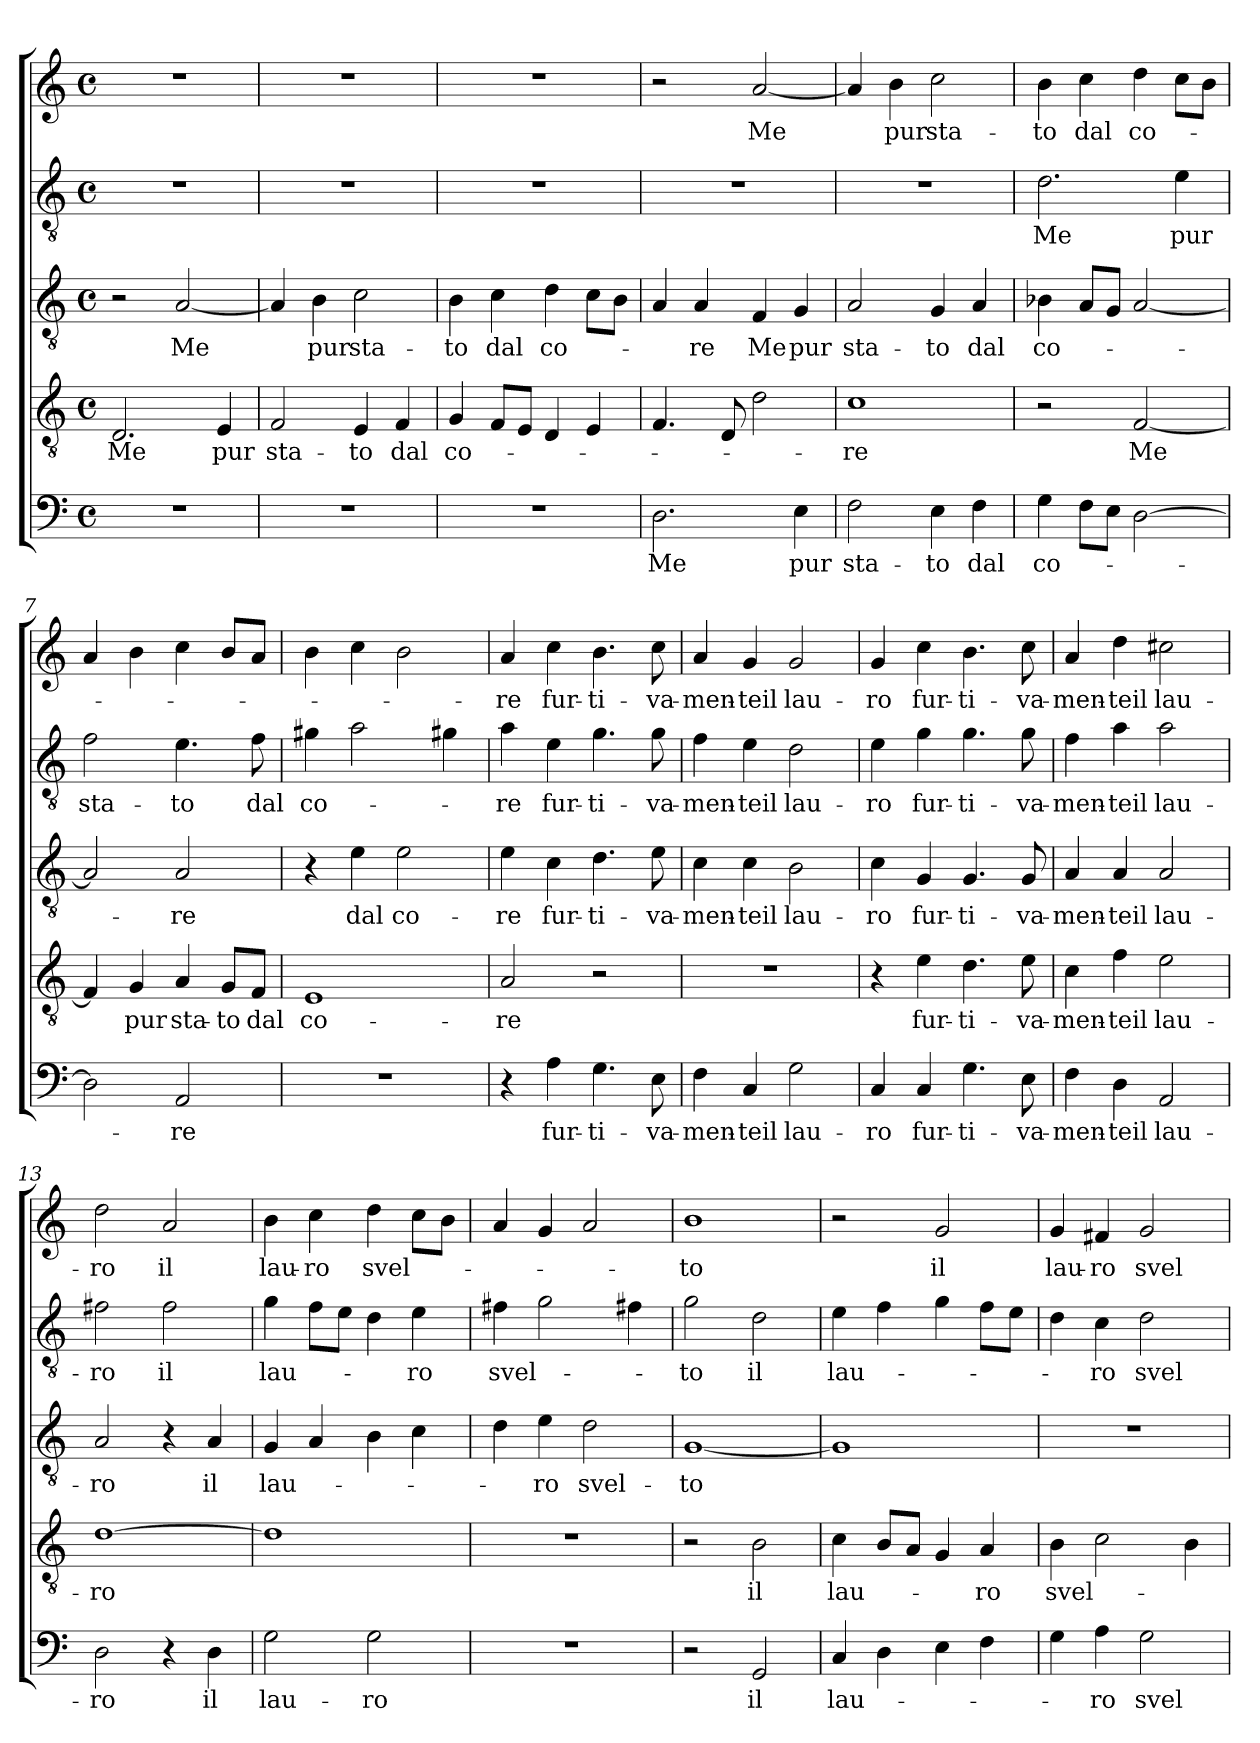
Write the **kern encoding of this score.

**kern	**text	**kern	**text	**kern	**text	**kern	**text	**kern	**text
*part5	*part5	*part4	*part4	*part3	*part3	*part2	*part2	*part1	*part1
*staff5	*staff5	*staff4	*staff4	*staff3	*staff3	*staff2	*staff2	*staff1	*staff1
*clefF4	*	*clefGv2	*	*clefGv2	*	*clefGv2	*	*clefG2	*
*k[]	*	*k[]	*	*k[]	*	*k[]	*	*k[]	*
*C:	*	*C:	*	*C:	*	*C:	*	*C:	*
*M4/4	*	*M4/4	*	*M4/4	*	*M4/4	*	*M4/4	*
*met(c)	*	*met(c)	*	*met(c)	*	*met(c)	*	*met(c)	*
=1	=1	=1	=1	=1	=1	=1	=1	=1	=1
1r	.	2.D/	Me	2r	.	1r	.	1r	.
.	.	.	.	[2A/	Me	.	.	.	.
.	.	4E/	pur	.	.	.	.	.	.
=2	=2	=2	=2	=2	=2	=2	=2	=2	=2
1r	.	2F/	sta-	4A/]	.	1r	.	1r	.
.	.	.	.	4B\	pur	.	.	.	.
.	.	4E/	-to	2c\	sta-	.	.	.	.
.	.	4F/	dal	.	.	.	.	.	.
=3	=3	=3	=3	=3	=3	=3	=3	=3	=3
1r	.	4G/	co-	4B\	-to	1r	.	1r	.
.	.	8F/L	.	4c\	dal	.	.	.	.
.	.	8E/J	.	.	.	.	.	.	.
.	.	4D/	.	4d\	co-	.	.	.	.
.	.	4E/	.	8c\L	.	.	.	.	.
.	.	.	.	8B\J	.	.	.	.	.
=4	=4	=4	=4	=4	=4	=4	=4	=4	=4
2.D\	Me	4.F/	.	4A/	.	1r	.	2r	.
.	.	.	.	4A/	-re	.	.	.	.
.	.	8D/	.	.	.	.	.	.	.
.	.	2d\	.	4F/	Me	.	.	[2a/	Me
4E\	pur	.	.	4G/	pur	.	.	.	.
=5	=5	=5	=5	=5	=5	=5	=5	=5	=5
2F\	sta-	1c	-re	2A/	sta-	1r	.	4a/]	.
.	.	.	.	.	.	.	.	4b\	pur
4E\	-to	.	.	4G/	-to	.	.	2cc\	sta-
4F\	dal	.	.	4A/	dal	.	.	.	.
!!LO:LB:g=z
=6	=6	=6	=6	=6	=6	=6	=6	=6	=6
4G\	co-	2r	.	4B-X\	co-	2.d\	Me	4b\	-to
8F\L	.	.	.	8A/L	.	.	.	4cc\	dal
8E\J	.	.	.	8G/J	.	.	.	.	.
[2D\	.	[2F/	Me	[2A/	.	.	.	4dd\	co-
.	.	.	.	.	.	4e\	pur	8cc\L	.
.	.	.	.	.	.	.	.	8b\J	.
=7	=7	=7	=7	=7	=7	=7	=7	=7	=7
2D\]	.	4F/]	.	2A/]	.	2f\	sta-	4a/	.
.	.	4G/	pur	.	.	.	.	4b\	.
2AA/	-re	4A/	sta-	2A/	-re	4.e\	-to	4cc\	.
.	.	8G/L	-to	.	.	.	.	8b/L	.
.	.	8F/J	dal	.	.	8f\	dal	8a/J	.
=8	=8	=8	=8	=8	=8	=8	=8	=8	=8
1r	.	1E	co-	4r	.	4g#X\	co-	4b\	.
.	.	.	.	4e\	dal	2a\	.	4cc\	.
.	.	.	.	2e\	co-	.	.	2b\	.
.	.	.	.	.	.	4g#X\	.	.	.
=9	=9	=9	=9	=9	=9	=9	=9	=9	=9
4r	.	2A/	-re	4e\	-re	4a\	-re	4a/	-re
4A\	fur-	.	.	4c\	fur-	4e\	fur-	4cc\	fur-
4.G\	-ti-	2r	.	4.d\	-ti-	4.g\	-ti-	4.b\	-ti-
8E\	-va-	.	.	8e\	-va-	8g\	-va-	8cc\	-va-
=10	=10	=10	=10	=10	=10	=10	=10	=10	=10
4F\	-men-	1r	.	4c\	-men-	4f\	-men-	4a/	-men-
4C/	-teil	.	.	4c\	-teil	4e\	-teil	4g/	-teil
2G\	lau-	.	.	2B\	lau-	2d\	lau-	2g/	lau-
!!LO:LB:g=z
=11	=11	=11	=11	=11	=11	=11	=11	=11	=11
4C/	-ro	4r	.	4c\	-ro	4e\	-ro	4g/	-ro
4C/	fur-	4e\	fur-	4G/	fur-	4g\	fur-	4cc\	fur-
4.G\	-ti-	4.d\	-ti-	4.G/	-ti-	4.g\	-ti-	4.b\	-ti-
8E\	-va-	8e\	-va-	8G/	-va-	8g\	-va-	8cc\	-va-
=12	=12	=12	=12	=12	=12	=12	=12	=12	=12
4F\	-men-	4c\	-men-	4A/	-men-	4f\	-men-	4a/	-men-
4D\	-teil	4f\	-teil	4A/	-teil	4a\	-teil	4dd\	-teil
2AA/	lau-	2e\	lau-	2A/	lau-	2a\	lau-	2cc#X\	lau-
=13	=13	=13	=13	=13	=13	=13	=13	=13	=13
2D\	-ro	[1d	-ro	2A/	-ro	2f#X\	-ro	2dd\	-ro
4r	.	.	.	4r	.	2f#\	il	2a/	il
4D\	il	.	.	4A/	il	.	.	.	.
=14	=14	=14	=14	=14	=14	=14	=14	=14	=14
2G\	lau-	1d]	.	4G/	lau-	4g\	lau-	4b\	lau-
.	.	.	.	4A/	.	8f\L	.	4cc\	-ro
.	.	.	.	.	.	8e\J	.	.	.
2G\	-ro	.	.	4B\	.	4d\	.	4dd\	svel-
.	.	.	.	4c\	.	4e\	-ro	8cc\L	.
.	.	.	.	.	.	.	.	8b\J	.
=15	=15	=15	=15	=15	=15	=15	=15	=15	=15
1r	.	1r	.	4d\	.	4f#X\	svel-	4a/	.
.	.	.	.	4e\	-ro	2g\	.	4g/	.
.	.	.	.	2d\	svel-	.	.	2a/	.
.	.	.	.	.	.	4f#X\	.	.	.
!!LO:PB:g=z
=16	=16	=16	=16	=16	=16	=16	=16	=16	=16
2r	.	2r	.	[1G	-to	2g\	-to	1b	-to
2GG/	il	2B\	il	.	.	2d\	il	.	.
=17	=17	=17	=17	=17	=17	=17	=17	=17	=17
4C/	lau-	4c\	lau-	1G]	.	4e\	lau-	2r	.
4D\	.	8B/L	.	.	.	4f\	.	.	.
.	.	8A/J	.	.	.	.	.	.	.
4E\	.	4G/	.	.	.	4g\	.	2g/	il
4F\	.	4A/	-ro	.	.	8f\L	.	.	.
.	.	.	.	.	.	8e\J	.	.	.
=18	=18	=18	=18	=18	=18	=18	=18	=18	=18
4G\	.	4B\	svel-	1r	.	4d\	.	4g/	lau-
4A\	-ro	2c\	.	.	.	4c\	-ro	4f#X/	-ro
2G\	svel-	.	.	.	.	2d\	svel-	2g/	svel-
.	.	4B\	.	.	.	.	.	.	.
=	=	=	=	=	=	=	=	=	=
*-	*-	*-	*-	*-	*-	*-	*-	*-	*-
